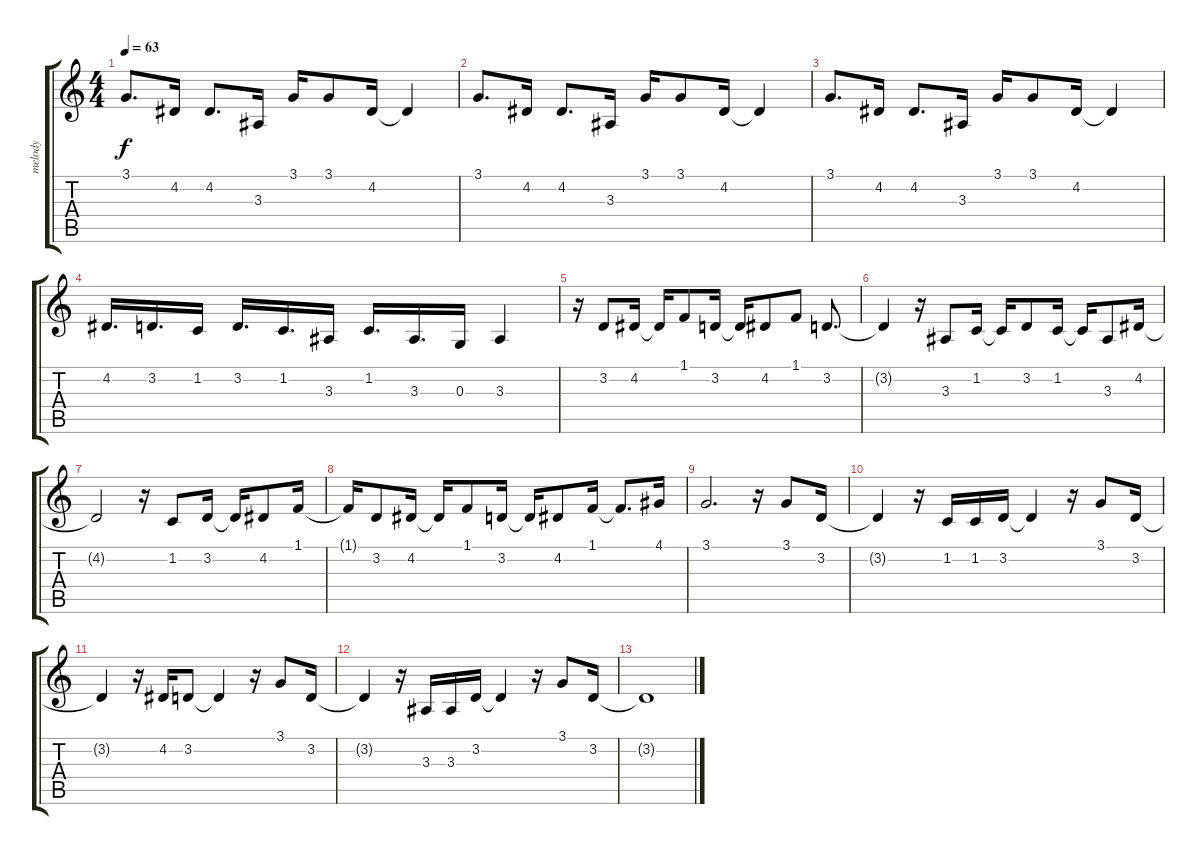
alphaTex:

\track ("melody" "melody") {instrument flute}
\staff {score tabs}
\tuning (E4 B3 G3 D3 A2 E2) {hide}
\ts (4 4)
\tempo 63
\clef g2
\ks c
3.1.8{d dy f} 4.2.16 4.2.8{d} 3.3.16 3.1.16 3.1.8 4.2.16 4.2{t}.4 |
3.1.8{d} 4.2.16 4.2.8{d} 3.3.16 3.1.16 3.1.8 4.2.16 4.2{t}.4 |
3.1.8{d} 4.2.16 4.2.8{d} 3.3.16 3.1.16 3.1.8 4.2.16 4.2{t}.4 |
4.2.16{d} 3.2.16{d} 1.2.16 3.2.16{d} 1.2.16{d} 3.3.16 1.2.16{d} 3.3.16{d} 0.3.16 3.3.4 |
r.16 3.2.8 4.2.16 4.2{t}.16 1.1.8 3.2.16 3.2{t}.16 4.2.8 1.1.8 3.2.8{d} |
3.2{t}.4 r.16 3.3.8 1.2.16 1.2{t}.16 3.2.8 1.2.16 1.2{t}.16 3.3.8 4.2.16 |
4.2{t}.2 r.16 1.2.8 3.2.16 3.2{t}.16 4.2.8 1.1.16 |
1.1{t}.16 3.2.8 4.2.16 4.2{t}.16 1.1.8 3.2.16 3.2{t}.16 4.2.8 1.1.16 1.1{t}.8{d} 4.1.16 |
3.1.2{d} r.16 3.1.8 3.2.16 |
3.2{t}.4 r.16 1.2.16 1.2.16 3.2.16 3.2{t}.4 r.16 3.1.8 3.2.16 |
3.2{t}.4 r.16 4.2.16 3.2.8 3.2{t}.4 r.16 3.1.8 3.2.16 |
3.2{t}.4 r.16 3.3.16 3.3.16 3.2.16 3.2{t}.4 r.16 3.1.8 3.2.16 |
3.2{t}.1
